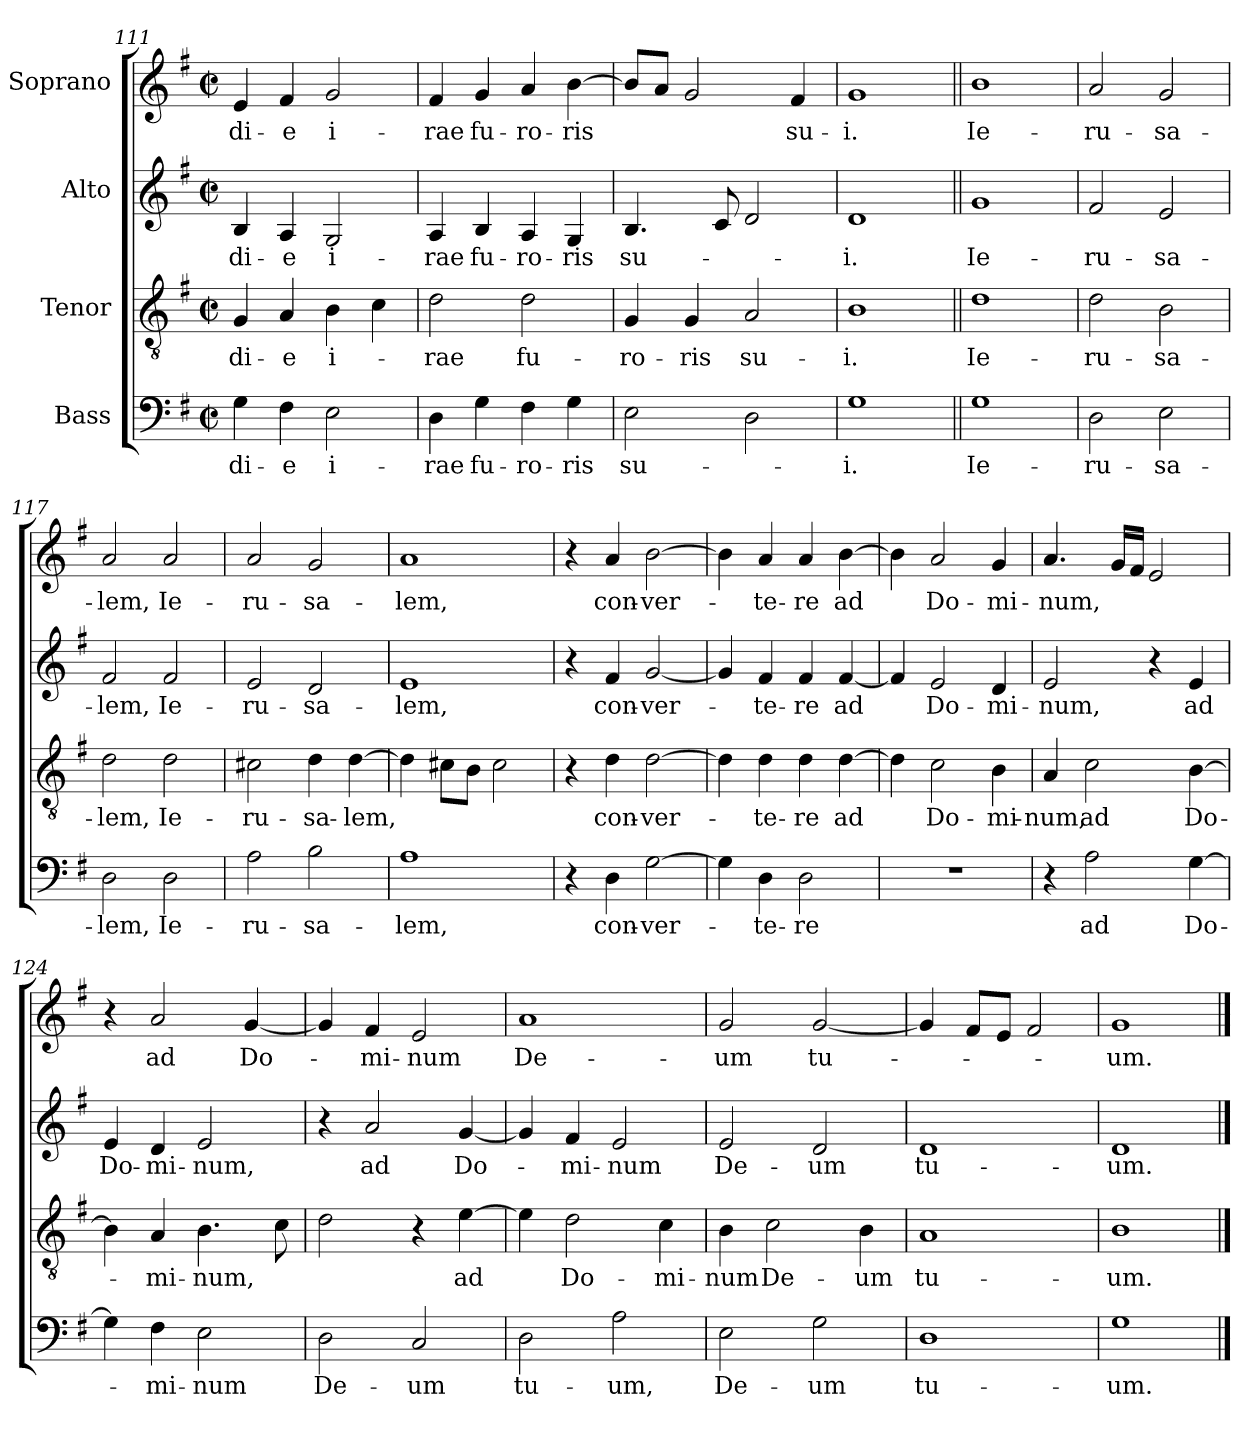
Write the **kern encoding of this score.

**kern	**text	**kern	**text	**kern	**text	**kern	**text
*part4	*part4	*part3	*part3	*part2	*part2	*part1	*part1
*staff4	*staff4	*staff3	*staff3	*staff2	*staff2	*staff1	*staff1
*I"Bass	*	*I"Tenor	*	*I"Alto	*	*I"Soprano	*
*clefF4	*	*clefGv2	*	*clefG2	*	*clefG2	*
*k[f#]	*	*k[f#]	*	*k[f#]	*	*k[f#]	*
*G:	*	*G:	*	*G:	*	*G:	*
*M2/2	*	*M2/2	*	*M2/2	*	*M2/2	*
*met(c|)	*	*met(c|)	*	*met(c|)	*	*met(c|)	*
=111	=111	=111	=111	=111	=111	=111	=111
4G\	di-	4G/	di-	4B/	di-	4e/	di-
4F#\	-e	4A/	-e	4A/	-e	4f#/	-e
2E\	i-	4B\	i-	2G/	i-	2g/	i-
.	.	4c\	.	.	.	.	.
=112	=112	=112	=112	=112	=112	=112	=112
4D\	-rae	2d\	-rae	4A/	-rae	4f#/	-rae
4G\	fu-	.	.	4B/	fu-	4g/	fu-
4F#\	-ro-	2d\	fu-	4A/	-ro-	4a/	-ro-
4G\	-ris	.	.	4G/	-ris	[4b\	-ris
=113	=113	=113	=113	=113	=113	=113	=113
2E\	su-	4G/	-ro-	4.B/	su-	8b/L]	.
.	.	.	.	.	.	8a/J	.
.	.	4G/	-ris	.	.	2g/	.
.	.	.	.	8c/	.	.	.
2D\	.	2A/	su-	2d/	.	.	.
.	.	.	.	.	.	4f#/	su-
=114	=114	=114	=114	=114	=114	=114	=114
1G	-i.	1B	-i.	1d	-i.	1g	-i.
!!LO:PB:g=z
=115||	=115||	=115||	=115||	=115||	=115||	=115||	=115||
1G	Ie-	1d	Ie-	1g	Ie-	1b	Ie-
=116	=116	=116	=116	=116	=116	=116	=116
2D\	-ru-	2d\	-ru-	2f#/	-ru-	2a/	-ru-
2E\	-sa-	2B\	-sa-	2e/	-sa-	2g/	-sa-
=117	=117	=117	=117	=117	=117	=117	=117
2D\	-lem,	2d\	-lem,	2f#/	-lem,	2a/	-lem,
2D\	Ie-	2d\	Ie-	2f#/	Ie-	2a/	Ie-
=118	=118	=118	=118	=118	=118	=118	=118
2A\	-ru-	2c#X\	-ru-	2e/	-ru-	2a/	-ru-
2B\	-sa-	4d\	-sa-	2d/	-sa-	2g/	-sa-
.	.	[4d\	-lem,	.	.	.	.
=119	=119	=119	=119	=119	=119	=119	=119
1A	-lem,	4d\]	.	1e	-lem,	1a	-lem,
.	.	8c#X\L	.	.	.	.	.
.	.	8B\J	.	.	.	.	.
.	.	2c#\	.	.	.	.	.
=120	=120	=120	=120	=120	=120	=120	=120
4r	.	4r	.	4r	.	4r	.
4D\	con-	4d\	con-	4f#/	con-	4a/	con-
[2G\	-ver-	[2d\	-ver-	[2g/	-ver-	[2b\	-ver-
=121	=121	=121	=121	=121	=121	=121	=121
4G\]	.	4d\]	.	4g/]	.	4b\]	.
4D\	-te-	4d\	-te-	4f#/	-te-	4a/	-te-
2D\	-re	4d\	-re	4f#/	-re	4a/	-re
.	.	[4d\	ad	[4f#/	ad	[4b\	ad
=122	=122	=122	=122	=122	=122	=122	=122
1r	.	4d\]	.	4f#/]	.	4b\]	.
.	.	2c\	Do-	2e/	Do-	2a/	Do-
.	.	4B\	-mi-	4d/	-mi-	4g/	-mi-
!!LO:LB:g=z
=123	=123	=123	=123	=123	=123	=123	=123
4r	.	4A/	-num,	2e/	-num,	4.a/	-num,
2A\	ad	2c\	ad	.	.	.	.
.	.	.	.	.	.	16g/LL	.
.	.	.	.	.	.	16f#/JJ	.
.	.	.	.	4r	.	2e/	.
[4G\	Do-	[4B\	Do-	4e/	ad	.	.
=124	=124	=124	=124	=124	=124	=124	=124
4G\]	.	4B\]	.	4e/	Do-	4r	.
4F#\	-mi-	4A/	-mi-	4d/	-mi-	2a/	ad
2E\	-num	4.B\	-num,	2e/	-num,	.	.
.	.	.	.	.	.	[4g/	Do-
.	.	8c\	.	.	.	.	.
=125	=125	=125	=125	=125	=125	=125	=125
2D\	De-	2d\	.	4r	.	4g/]	.
.	.	.	.	2a/	ad	4f#/	-mi-
2C/	-um	4r	.	.	.	2e/	-num
.	.	[4e\	ad	[4g/	Do-	.	.
=126	=126	=126	=126	=126	=126	=126	=126
2D\	tu-	4e\]	.	4g/]	.	1a	De-
.	.	2d\	Do-	4f#/	-mi-	.	.
2A\	-um,	.	.	2e/	-num	.	.
.	.	4c\	-mi-	.	.	.	.
=127	=127	=127	=127	=127	=127	=127	=127
2E\	De-	4B\	-num	2e/	De-	2g/	-um
.	.	2c\	De-	.	.	.	.
2G\	-um	.	.	2d/	-um	[2g/	tu-
.	.	4B\	-um	.	.	.	.
=128	=128	=128	=128	=128	=128	=128	=128
1D	tu-	1A	tu-	1d	tu-	4g/]	.
.	.	.	.	.	.	8f#/L	.
.	.	.	.	.	.	8e/J	.
.	.	.	.	.	.	2f#/	.
=129	=129	=129	=129	=129	=129	=129	=129
1G	-um.	1B	-um.	1d	-um.	1g	-um.
==	==	==	==	==	==	==	==
*-	*-	*-	*-	*-	*-	*-	*-
